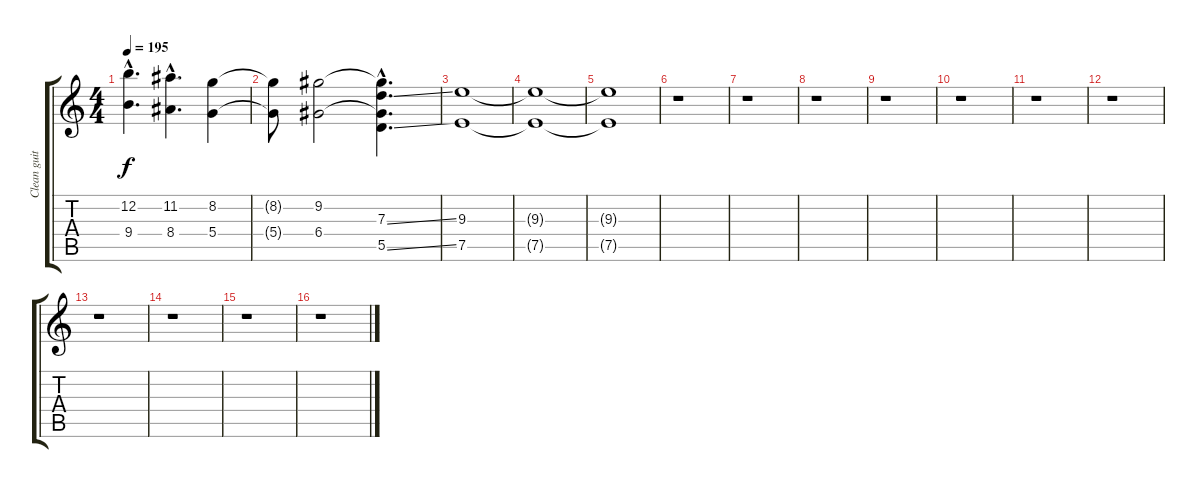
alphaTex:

\track ("Clean guitar" "Clean guit") {instrument acousticguitarsteel}
\staff {score tabs}
\tuning (E4 B3 G3 D3 A2 E2) {hide}
\ts (4 4)
\tempo 195
\clef g2
\ks c
(12.2{hac} 9.4{hac}).4{d dy f volume 14 instrument overdrivenguitar} (11.2{hac} 8.4{hac}).4{d} (8.2 5.4).4 |
(8.2{t} 5.4{t}).8 (9.2 6.4).2 (9.2{hac t} 7.3{ss hac} 6.4{hac t} 5.5{ss hac}).4{d} |
(9.3 7.5).1{volume 16} |
(9.3{t} 7.5{t}).1{volume 8} |
(9.3{t} 7.5{t}).1 |
r.1 |
r.1 |
r.1 |
r.1 |
r.1 |
r.1 |
r.1 |
r.1 |
r.1 |
r.1 |
r.1
